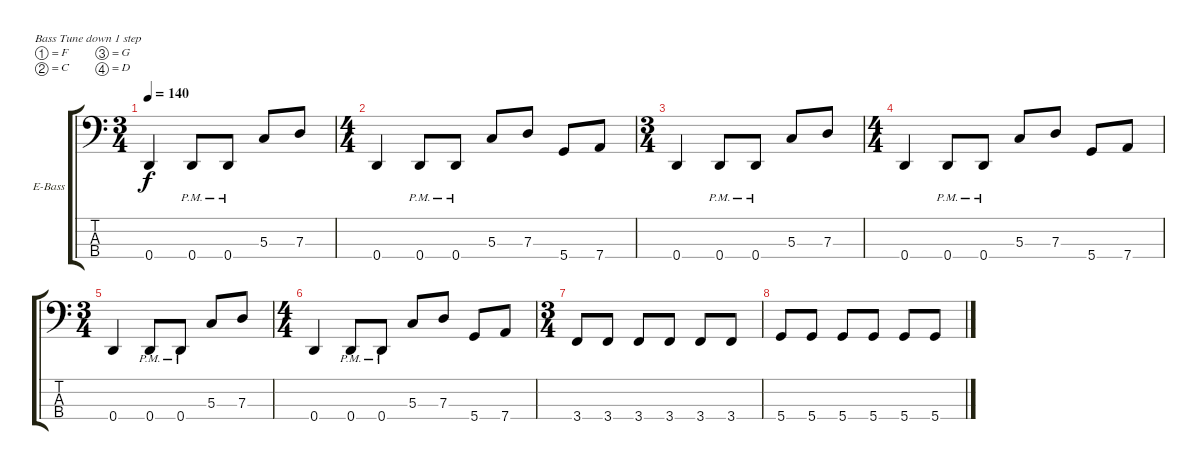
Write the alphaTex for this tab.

\defaultSystemsLayout 4
\bracketExtendMode groupsimilarinstruments
\firstSystemTrackNameOrientation horizontal
\otherSystemsTrackNameOrientation horizontal
\track ("Electric Bass" "E-Bass") {instrument electricbassfinger}
\staff {score tabs}
\tuning (F2 C2 G1 D1)
\ts (3 4)
\tempo 140
\clef f4
\ks c
0.4.4{dy f} 0.4{pm}.8 0.4{pm}.8 5.3.8 7.3.8 |
\ts (4 4)
0.4.4 0.4{pm}.8 0.4{pm}.8 5.3.8 7.3.8 5.4.8 7.4.8 |
\ts (3 4)
0.4.4 0.4{pm}.8 0.4{pm}.8 5.3.8 7.3.8 |
\ts (4 4)
0.4.4 0.4{pm}.8 0.4{pm}.8 5.3.8 7.3.8 5.4.8 7.4.8 |
\ts (3 4)
0.4.4 0.4{pm}.8 0.4{pm}.8 5.3.8 7.3.8 |
\ts (4 4)
0.4.4 0.4{pm}.8 0.4{pm}.8 5.3.8 7.3.8 5.4.8 7.4.8 |
\ts (3 4)
3.4.8 3.4.8 3.4.8 3.4.8 3.4.8 3.4.8 |
5.4.8 5.4.8 5.4.8 5.4.8 5.4.8 5.4.8
